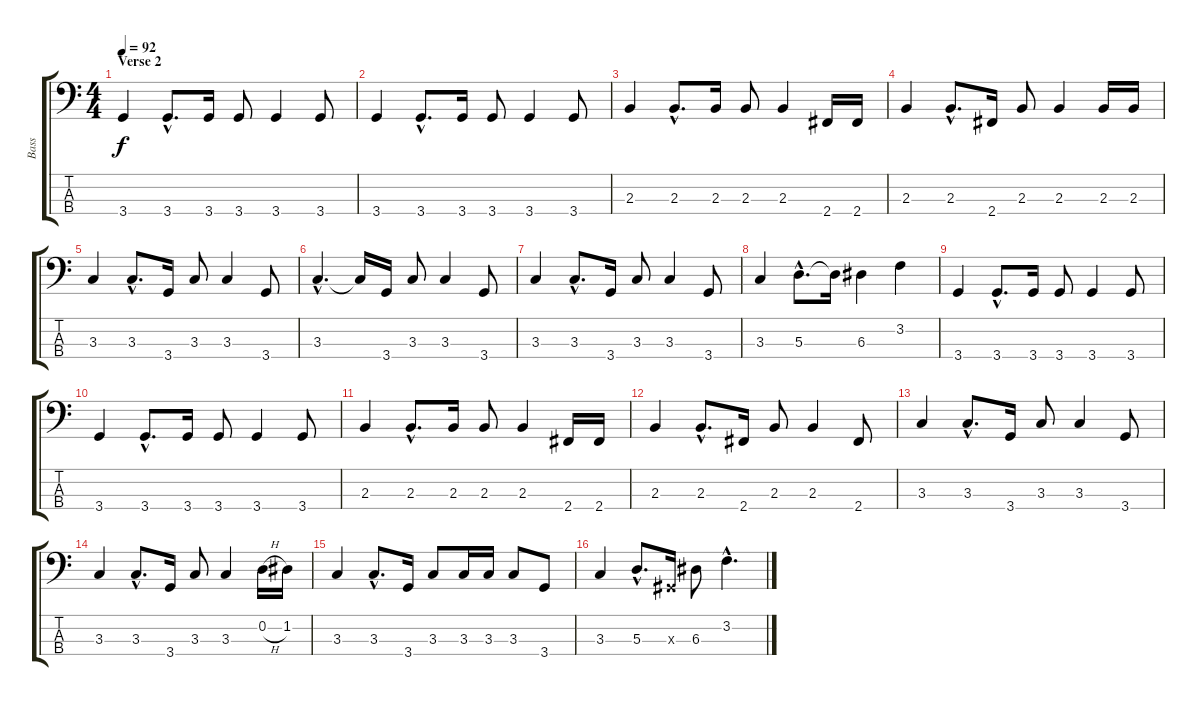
\track ("Bass" "Bass") {instrument electricbassfinger}
\staff {score tabs}
\tuning (G2 D2 A1 E1) {hide}
\ts (4 4)
\section ("" "Verse 2")
\tempo 92
\clef f4
\ks c
3.4.4{dy f} 3.4{hac}.8{d} 3.4.16 3.4.8 3.4.4 3.4.8 |
3.4.4 3.4{hac}.8{d} 3.4.16 3.4.8 3.4.4 3.4.8 |
2.3.4 2.3{hac}.8{d} 2.3.16 2.3.8 2.3.4 2.4.16 2.4.16 |
2.3.4 2.3{hac}.8{d} 2.4.16 2.3.8 2.3.4 2.3.16 2.3.16 |
3.3.4 3.3{hac}.8{d} 3.4.16 3.3.8 3.3.4 3.4.8 |
3.3{hac}.4{d} 3.3{t}.16 3.4.16 3.3.8 3.3.4 3.4.8 |
3.3.4 3.3{hac}.8{d} 3.4.16 3.3.8 3.3.4 3.4.8 |
3.3.4 5.3{hac}.8{d} 5.3{t}.16 6.3.4 3.2.4 |
3.4.4 3.4{hac}.8{d} 3.4.16 3.4.8 3.4.4 3.4.8 |
3.4.4 3.4{hac}.8{d} 3.4.16 3.4.8 3.4.4 3.4.8 |
2.3.4 2.3{hac}.8{d} 2.3.16 2.3.8 2.3.4 2.4.16 2.4.16 |
2.3.4 2.3{hac}.8{d} 2.4.16 2.3.8 2.3.4 2.4.8 |
3.3.4 3.3{hac}.8{d} 3.4.16 3.3.8 3.3.4 3.4.8 |
3.3.4 3.3{hac}.8{d} 3.4.16 3.3.8 3.3.4 0.2{h}.16 1.2.16 |
3.3.4 3.3{hac}.8{d} 3.4.16 3.3.8 3.3.16 3.3.16 3.3.8 3.4.8 |
3.3.4 5.3{hac}.8{d} -1.3{x}.16 6.3.8 3.2{hac}.4{d}
